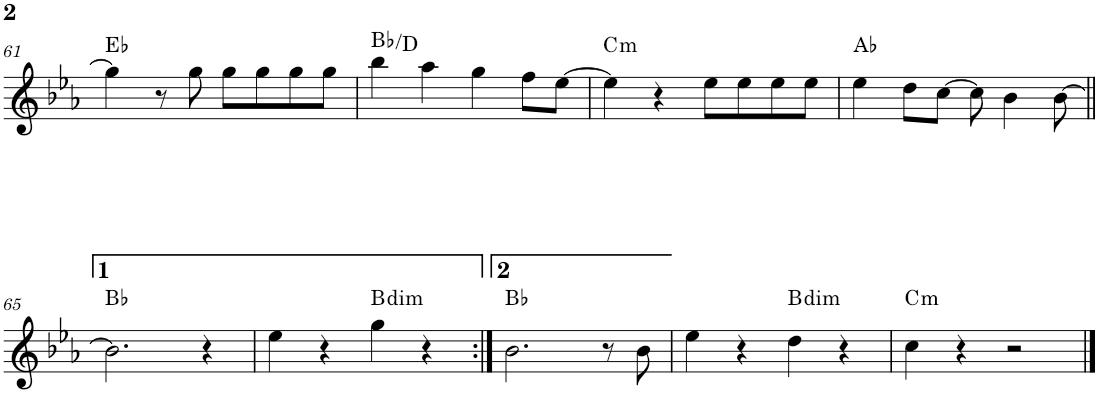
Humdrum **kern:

**kern	**harte
*part1	*part1
*staff1	*
*I"P1	*
!!LO:PB:g=z
*clefG2	*
*k[b-e-a-]	*
*c:	*
*M4/4	*
=61	=61
4gg\]	Eb:maj
8r	.
8gg\	.
8gg\L	.
8gg\	.
8gg\	.
8gg\J	.
=62	=62
4bb-\	Bb:maj/3
4aa-\	.
4gg\	.
8ff\L	.
[>8ee-\J	.
=63	=63
!	!LO:H:kt=m
4ee-\]	C:min
4r	.
8ee-\L	.
8ee-\	.
8ee-\	.
8ee-\J	.
=64	=64
4ee-\	Ab:maj
8dd\L	.
[>8cc\J	.
8cc\]	.
4b-\	.
[>8b-\	.
!!LO:LB:g=z
=65||	=65||
2.b-\]	Bb:maj
4r	.
=66	=66
4ee-\	.
4r	.
!	!LO:H:kt=dim
4gg\	B:dim
4r	.
=67:|!	=67:|!
2.b-\	Bb:maj
8r	.
8b-\	.
=68	=68
4ee-\	.
4r	.
!	!LO:H:kt=dim
4dd\	B:dim
4r	.
=69	=69
!	!LO:H:kt=m
4cc\	C:min
4r	.
2r	.
==	==
*-	*-
